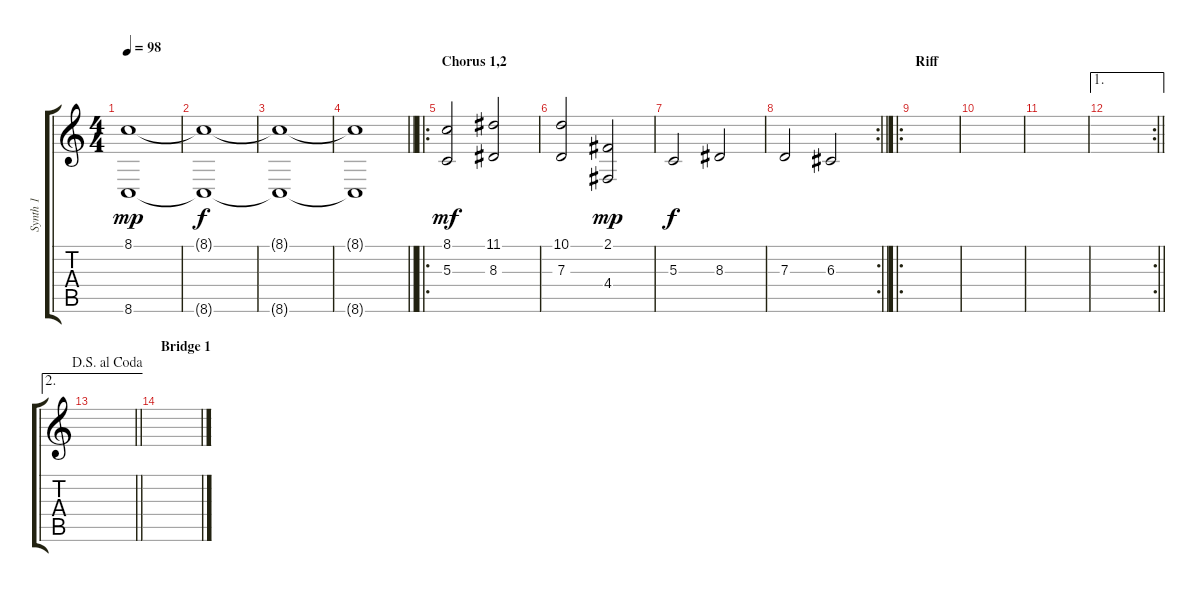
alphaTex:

\track ("Synth 1" "Synth 1") {instrument synthstrings1}
\staff {score tabs}
\tuning (E4 B3 G3 D3 A2 E2) {hide}
\ts (4 4)
\tempo 98
\clef g2
\ks c
(8.1 8.6).1{dy mp} |
(8.1{t} 8.6{t}).1{dy f} |
(8.1{t} 8.6{t}).1 |
\barLineRight lightlight
(8.1{t} 8.6{t}).1 |
\ro
\section ("" "Chorus 1,2")
(8.1 5.3).2{dy mf} (11.1 8.3).2 |
(10.1 7.3).2 (2.1 4.4).2{dy mp} |
5.3.2{dy f} 8.3.2 |
\rc 2
\barLineRight lightlight
7.3.2 6.3.2 |
\ro
\section ("" "Riff")
|
|
|
\ae 1
\rc 2
\barLineRight lightlight
|
\ae 2
\jump dalsegnoalcoda
\barLineRight lightlight
|
\section ("" "Bridge 1")
